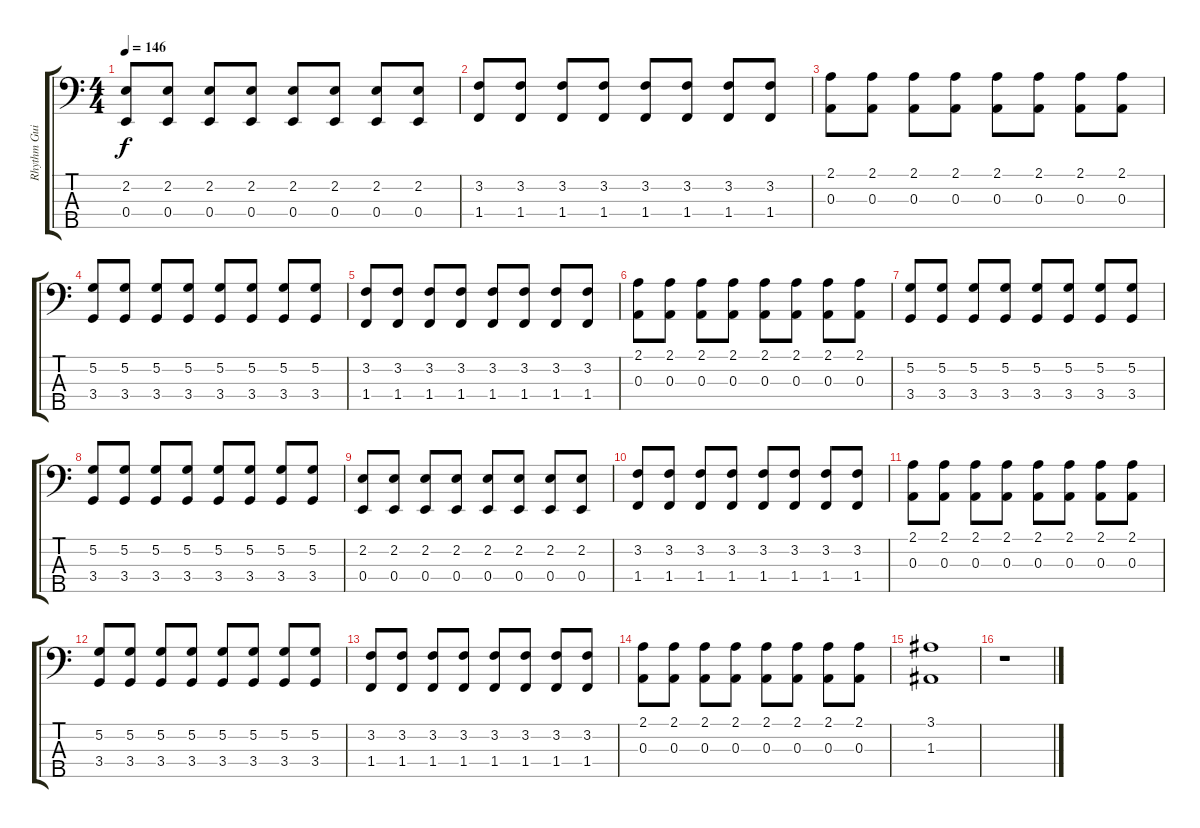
\track ("Rhythm Guitar" "Rhythm Gui") {instrument overdrivenguitar}
\staff {score tabs}
\tuning (G2 D2 A1 E1 B0) {hide}
\ts (4 4)
\tempo 146
\clef f4
\ks c
(2.2 0.4).8{dy f} (2.2 0.4).8 (2.2 0.4).8 (2.2 0.4).8 (2.2 0.4).8 (2.2 0.4).8 (2.2 0.4).8 (2.2 0.4).8 |
(3.2 1.4).8 (3.2 1.4).8 (3.2 1.4).8 (3.2 1.4).8 (3.2 1.4).8 (3.2 1.4).8 (3.2 1.4).8 (3.2 1.4).8 |
(2.1 0.3).8 (2.1 0.3).8 (2.1 0.3).8 (2.1 0.3).8 (2.1 0.3).8 (2.1 0.3).8 (2.1 0.3).8 (2.1 0.3).8 |
(5.2 3.4).8 (5.2 3.4).8 (5.2 3.4).8 (5.2 3.4).8 (5.2 3.4).8 (5.2 3.4).8 (5.2 3.4).8 (5.2 3.4).8 |
(3.2 1.4).8 (3.2 1.4).8 (3.2 1.4).8 (3.2 1.4).8 (3.2 1.4).8 (3.2 1.4).8 (3.2 1.4).8 (3.2 1.4).8 |
(2.1 0.3).8 (2.1 0.3).8 (2.1 0.3).8 (2.1 0.3).8 (2.1 0.3).8 (2.1 0.3).8 (2.1 0.3).8 (2.1 0.3).8 |
(5.2 3.4).8 (5.2 3.4).8 (5.2 3.4).8 (5.2 3.4).8 (5.2 3.4).8 (5.2 3.4).8 (5.2 3.4).8 (5.2 3.4).8 |
(5.2 3.4).8 (5.2 3.4).8 (5.2 3.4).8 (5.2 3.4).8 (5.2 3.4).8 (5.2 3.4).8 (5.2 3.4).8 (5.2 3.4).8 |
(2.2 0.4).8 (2.2 0.4).8 (2.2 0.4).8 (2.2 0.4).8 (2.2 0.4).8 (2.2 0.4).8 (2.2 0.4).8 (2.2 0.4).8 |
(3.2 1.4).8 (3.2 1.4).8 (3.2 1.4).8 (3.2 1.4).8 (3.2 1.4).8 (3.2 1.4).8 (3.2 1.4).8 (3.2 1.4).8 |
(2.1 0.3).8 (2.1 0.3).8 (2.1 0.3).8 (2.1 0.3).8 (2.1 0.3).8 (2.1 0.3).8 (2.1 0.3).8 (2.1 0.3).8 |
(5.2 3.4).8 (5.2 3.4).8 (5.2 3.4).8 (5.2 3.4).8 (5.2 3.4).8 (5.2 3.4).8 (5.2 3.4).8 (5.2 3.4).8 |
(3.2 1.4).8 (3.2 1.4).8 (3.2 1.4).8 (3.2 1.4).8 (3.2 1.4).8 (3.2 1.4).8 (3.2 1.4).8 (3.2 1.4).8 |
(2.1 0.3).8 (2.1 0.3).8 (2.1 0.3).8 (2.1 0.3).8 (2.1 0.3).8 (2.1 0.3).8 (2.1 0.3).8 (2.1 0.3).8 |
(3.1 1.3).1 |
r.1
